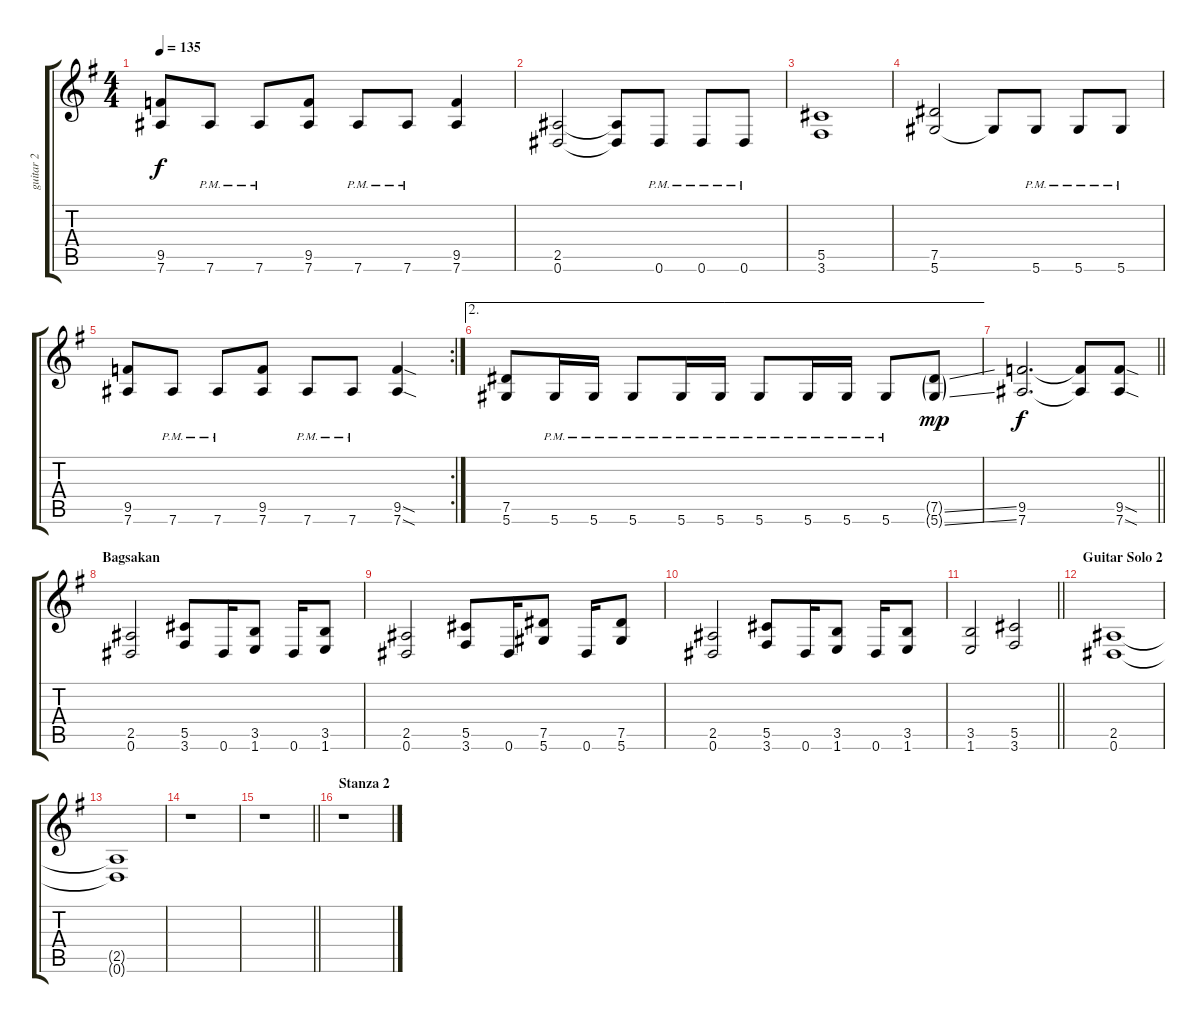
\track ("guitar 2" "guitar 2") {instrument distortionguitar}
\staff {score tabs}
\tuning (Eb4 Bb3 Gb3 Db3 Ab2 Eb2) {hide}
\ts (4 4)
\tempo 135
\clef g2
\ks eminor
(9.5 7.6).8{dy f} 7.6{pm}.8 7.6{pm}.8 (9.5 7.6).8 7.6{pm}.8 7.6{pm}.8 (9.5 7.6).4 |
(2.5 0.6).2 (2.5{t} 0.6{t}).8 0.6{pm}.8 0.6{pm}.8 0.6{pm}.8 |
(5.5 3.6).1 |
(7.5 5.6).2 5.6{t}.8 5.6{pm}.8 5.6{pm}.8 5.6{pm}.8 |
\rc 2
(9.5 7.6).8 7.6{pm}.8 7.6{pm}.8 (9.5 7.6).8 7.6{pm}.8 7.6{pm}.8 (9.5{sod} 7.6{sod}).4 |
\ae 2
(7.5 5.6).8 5.6{pm}.16 5.6{pm}.16 5.6{pm}.8 5.6{pm}.16 5.6{pm}.16 5.6{pm}.8 5.6{pm}.16 5.6{pm}.16 5.6{pm}.8 (7.5{ss g} 5.6{ss g}).8{dy mp} |
\barLineRight lightlight
(9.5 7.6).2{d dy f} (9.5{t} 7.6{t}).8 (9.5{sod} 7.6{sod}).8 |
\section ("" "Bagsakan")
(2.5 0.6).2 (5.5 3.6).8 0.6.16 (3.5 1.6).8 0.6.16 (3.5 1.6).8 |
(2.5 0.6).2 (5.5 3.6).8 0.6.16 (7.5 5.6).8 0.6.16 (7.5 5.6).8 |
(2.5 0.6).2 (5.5 3.6).8 0.6.16 (3.5 1.6).8 0.6.16 (3.5 1.6).8 |
\barLineRight lightlight
(3.5 1.6).2 (5.5 3.6).2 |
\section ("" "Guitar Solo 2")
(2.5 0.6).1 |
(2.5{t} 0.6{t}).1 |
r.1 |
\barLineRight lightlight
r.1 |
\section ("" "Stanza 2")
r.1
